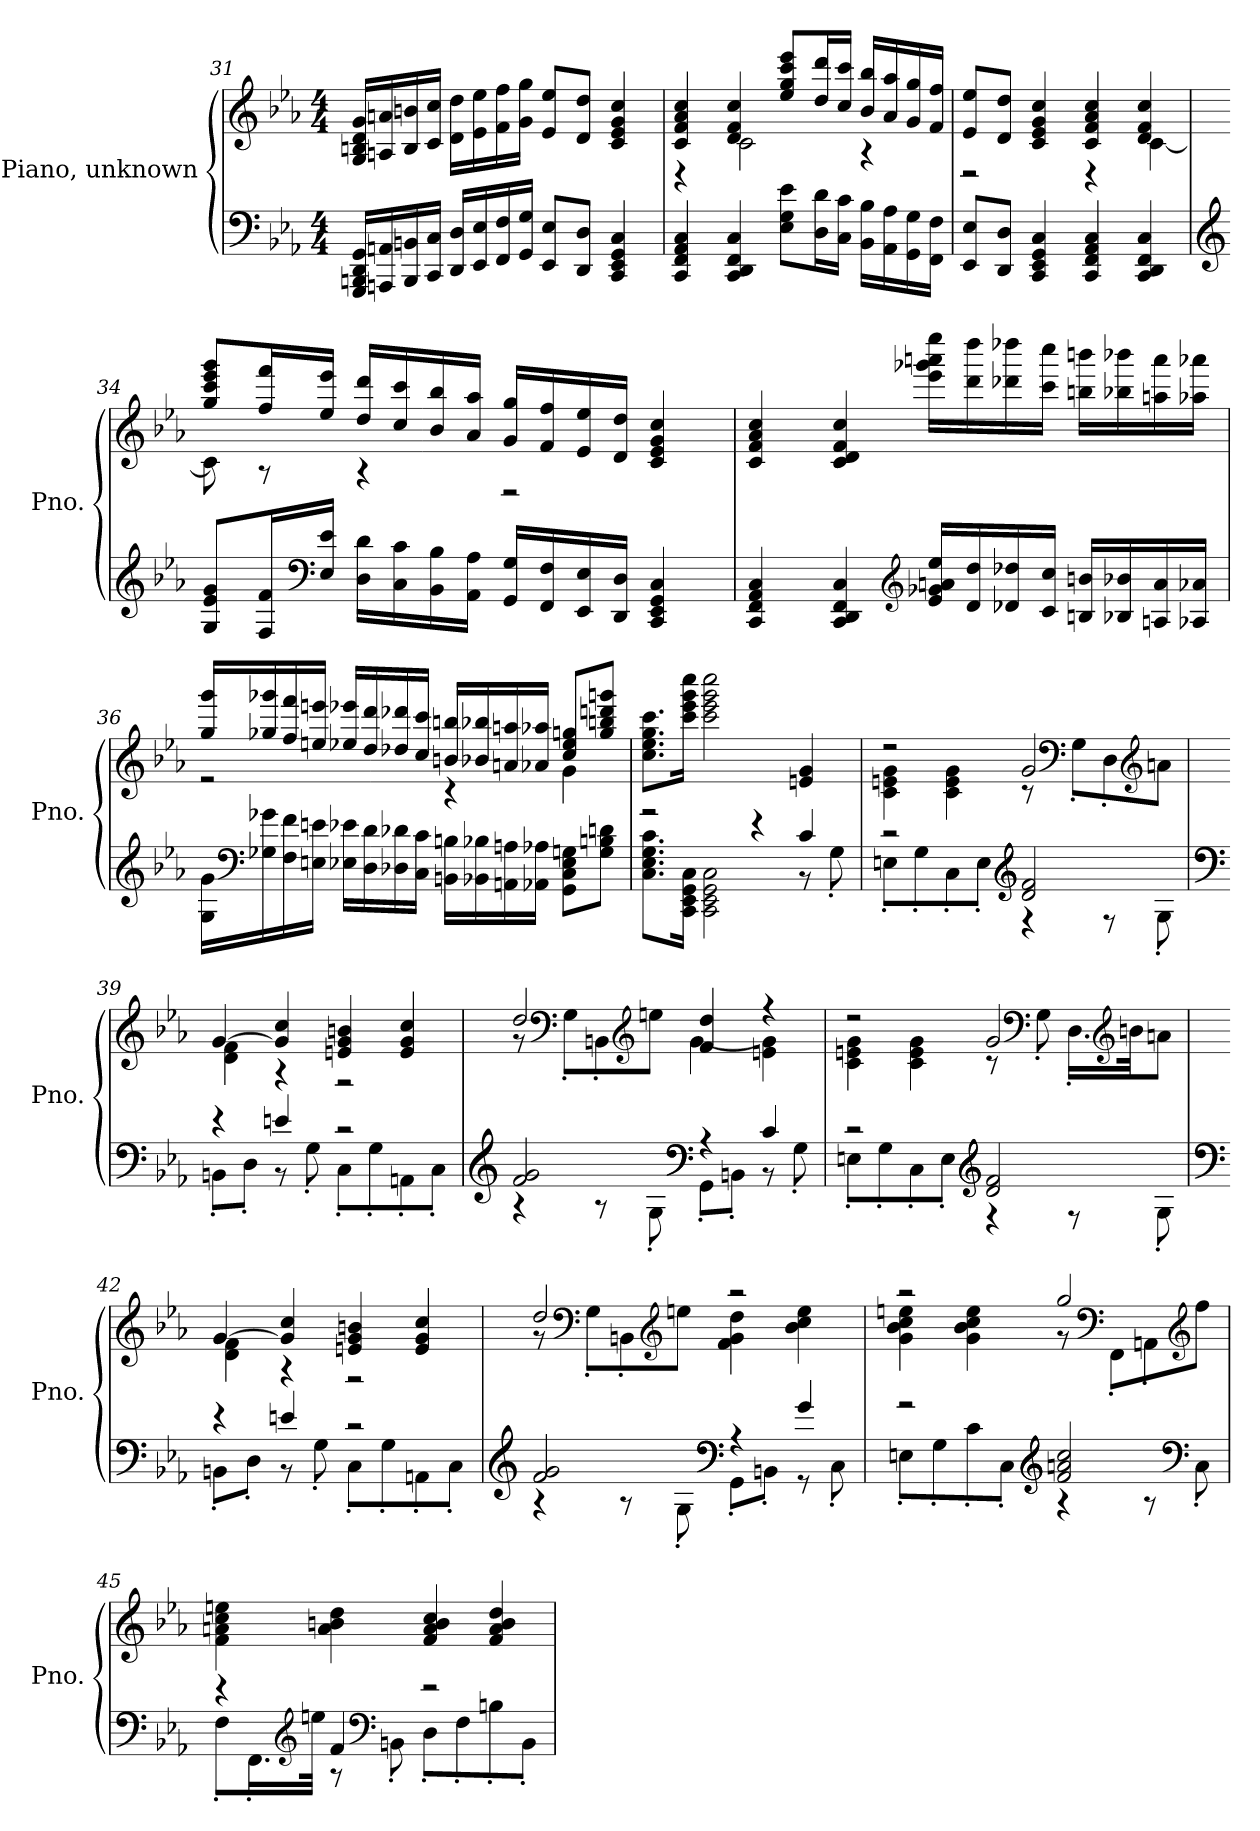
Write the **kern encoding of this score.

**kern	**kern
*part1	*part1
*staff2	*staff1
*I"Piano, unknown	*
*I'Pno.	*
*clefF4	*clefG2
*k[b-e-a-]	*k[b-e-a-]
*M4/4	*M4/4
=31	=31
16GGG/ 16BBBn/ 16DD/ 16GG/LL	16G/ 16Bn/ 16d/ 16g/LL
16AAAn/ 16AAn/	16An/ 16an/
16BBB/ 16BBn/	16B/ 16bn/
16CC/ 16C/JJ	16c/ 16cc/JJ
16DD/ 16D/LL	16d\ 16dd\LL
16EE-/ 16E-/	16e-\ 16ee-\
16FF/ 16F/	16f\ 16ff\
16GG/ 16G/JJ	16g\ 16gg\JJ
8EE-/ 8E-/L	8e-/ 8ee-/L
8DD/ 8D/J	8d/ 8dd/J
4CC/ 4EE-/ 4GG/ 4C/	4c/ 4e-/ 4g/ 4cc/
!!LO:LB:g=z
=32	=32
*	*^
4CC/ 4FF/ 4AA-/ 4C/	4c/ 4f/ 4a-/ 4cc/	4r
4CC/ 4DD/ 4FF/ 4C/	4d/ 4f/ 4cc/	2c\
8E-\ 8G\ 8e-\L	8ee-/ 8gg/ 8ccc/ 8eee-/L	.
16D\ 16d\L	16dd/ 16ddd/L	.
16C\ 16c\JJ	16cc/ 16ccc/JJ	.
16BB-\ 16B-\LL	16b-/ 16bb-/LL	4r
16AA-\ 16A-\	16a-/ 16aa-/	.
16GG\ 16G\	16g/ 16gg/	.
16FF\ 16F\JJ	16f/ 16ff/JJ	.
=33	=33	=33
8EE-/ 8E-/L	8e-/ 8ee-/L	2r
8DD/ 8D/J	8d/ 8dd/J	.
4CC/ 4EE-/ 4GG/ 4C/	4c/ 4e-/ 4g/ 4cc/	.
4CC/ 4FF/ 4AA-/ 4C/	4c/ 4f/ 4a-/ 4cc/	4r
4CC/ 4DD/ 4FF/ 4C/	4d/ 4f/ 4cc/	[4c\
=34	=34	=34
*clefG2	*	*
8G/ 8e-/ 8g/L	8gg/ 8ccc/ 8eee-/ 8ggg/L	8c\]
16F/ 16f/L	16ff/ 16fff/L	8r
*clefF4	*	*
16E-/ 16e-/JJ	16ee-/ 16eee-/JJ	.
16D\ 16d\LL	16dd/ 16ddd/LL	4r
16C\ 16c\	16cc/ 16ccc/	.
16BB-\ 16B-\	16b-/ 16bb-/	.
16AA-\ 16A-\JJ	16a-/ 16aa-/JJ	.
16GG/ 16G/LL	16g/ 16gg/LL	2r
16FF/ 16F/	16f/ 16ff/	.
16EE-/ 16E-/	16e-/ 16ee-/	.
16DD/ 16D/JJ	16d/ 16dd/JJ	.
4CC/ 4EE-/ 4GG/ 4C/	4c/ 4e-/ 4g/ 4cc/	.
*	*v	*v
!!LO:PB:g=z
=35	=35
4CC/ 4FF/ 4AA-/ 4C/	4c/ 4f/ 4a-/ 4cc/
4CC/ 4DD/ 4FF/ 4C/	4c/ 4d/ 4f/ 4cc/
*clefG2	*
16e-/ 16g-X/ 16an/ 16ee-/LL	16eee-\ 16ggg-X\ 16aaan\ 16eeee-\LL
16d/ 16dd/	16ddd\ 16dddd\
16d-X/ 16dd-X/	16ddd-X\ 16dddd-X\
16c/ 16cc/JJ	16ccc\ 16cccc\JJ
16Bn/ 16bn/LL	16bbn\ 16bbbn\LL
16B-X/ 16b-X/	16bb-X\ 16bbb-X\
16An/ 16a/	16aan\ 16aaa\
16A-X/ 16a-X/JJ	16aa-X\ 16aaa-X\JJ
=36	=36
*	*^
16G\ 16g\LL	16gg/ 16ggg/LL	2r
*clefF4	*	*
16G-X\ 16g-X\	16gg-X/ 16ggg-X/	.
16F\ 16f\	16ff/ 16fff/	.
16En\ 16en\JJ	16een/ 16eeen/JJ	.
16E-X\ 16e-X\LL	16ee-X/ 16eee-X/LL	.
16D\ 16d\	16dd/ 16ddd/	.
16D-X\ 16d-X\	16dd-X/ 16ddd-X/	.
16C\ 16c\JJ	16cc/ 16ccc/JJ	.
16BBn\ 16Bn\LL	16bn/ 16bbn/LL	4r
16BB-X\ 16B-X\	16b-X/ 16bb-X/	.
16AAn\ 16An\	16an/ 16aan/	.
16AA-X\ 16A-X\JJ	16a-X/ 16aa-X/JJ	.
8GG\ 8C\ 8E-\ 8Gn\L	8cc/ 8ee-/ 8ggn/L	4g\
8G\ 8Bn\ 8dn\J	8gg/ 8bbn/ 8dddn/ 8gggn/J	.
*	*v	*v
!!LO:LB:g=z
=37	=37
*^	*
2r	8.C\ 8.E-\ 8.G\ 8.c\L	8.cc\ 8.ee-\ 8.gg\ 8.ccc\L
.	16CC\ 16EE-\ 16GG\ 16C\Jk	16ccc\ 16eee-\ 16ggg\ 16cccc\Jk
.	2CC\ 2EE-\ 2GG\ 2C\	2ccc\ 2eee-\ 2ggg\ 2cccc\
4r	.	.
4c/	8r	4en/ 4g/
.	8G'\	.
=38	=38	=38
*	*	*^
2r	8En'\L	2r	4c\ 4en\ 4g\
.	8G'\	.	.
.	8C'\	.	4c\ 4e\ 4g\
.	8E'\J	.	.
*clefG2	*	*	*
2d/ 2f/	4r	2g/	8r
*	*	*clefF4	*
.	.	.	8G'\L
.	8r	.	8D'\
*	*	*clefG2	*
.	8G'\	.	8an\J
=39	=39	=39	=39
*clefF4	*	*	*
4r	8BBn'\L	[4g/	4d\ 4f\
.	8D'\J	.	.
4en/	8r	4g/] 4cc/	4r
.	8G'\	.	.
2r	8C'\L	4en/ 4g/ 4bn/	2r
.	8G'\	.	.
.	8AAn'\	4e/ 4g/ 4cc/	.
.	8C'\J	.	.
!!LO:LB:g=z	!!
=40	=40	=40	=40
*clefG2	*	*	*
2f/ 2g/	4r	2dd/	8r
*	*	*clefF4	*
.	.	.	8G'\L
.	8r	.	8BBn'\
*	*	*clefG2	*
.	8G'\	.	8een\J
*clefF4	*	*	*
4r	8GG'\L	4f/ 4dd/	[4g\
.	8BBn'\J	.	.
4c/	8r	4r	4en\ 4g\]
.	8G'\	.	.
=41	=41	=41	=41
2r	8En'\L	2r	4c\ 4en\ 4g\
.	8G'\	.	.
.	8C'\	.	4c\ 4e\ 4g\
.	8E'\J	.	.
*clefG2	*	*	*
2d/ 2f/	4r	2g/	8r
*	*	*clefF4	*
.	.	.	8G'\
.	8r	.	16.D'\LL
*	*	*clefG2	*
.	.	.	32bn\JK
.	8G'\	.	8an\J
=42	=42	=42	=42
*clefF4	*	*	*
4r	8BBn'\L	[4g/	4d\ 4f\
.	8D'\J	.	.
4en/	8r	4g/] 4cc/	4r
.	8G'\	.	.
2r	8C'\L	4en/ 4g/ 4bn/	2r
.	8G'\	.	.
.	8AAn'\	4e/ 4g/ 4cc/	.
.	8C'\J	.	.
!!LO:LB:g=z	!!
=43	=43	=43	=43
*clefG2	*	*	*
2f/ 2g/	4r	2dd/	8r
*	*	*clefF4	*
.	.	.	8G'\L
.	8r	.	8BBn'\
*	*	*clefG2	*
.	8G'\	.	8een\J
*clefF4	*	*	*
4r	8GG'\L	2r	4f\ 4g\ 4dd\
.	8BBn'\J	.	.
4g/	8r	.	4b-\ 4cc\ 4ee\
.	8C'\	.	.
=44	=44	=44	=44
2r	8En'\L	2r	4g\ 4b-\ 4cc\ 4een\
.	8G'\	.	.
.	8c'\	.	4g\ 4b-\ 4cc\ 4ee\
.	8C'\J	.	.
*clefG2	*	*	*
2f/ 2an/ 2cc/	4r	2gg/	8r
*	*	*clefF4	*
.	.	.	8FF'\L
.	8r	.	8AAn'\
*clefF4	*	*clefG2	*
.	8C'\	.	8ff\J
*	*	*v	*v
!!LO:LB:g=z
=45	=45	=45
4r	8F'\L	4f\ 4an\ 4cc\ 4een\
.	16.FF'\L	.
*clefG2	*	*
.	32een\JJk	.
4f/	8r	4a\ 4bn\ 4dd\
*clefF4	*	*
.	8BBn'\	.
2r	8D'\L	4f/ 4a/ 4b/ 4cc/
.	8F'\	.
.	8Bn'\	4f/ 4a/ 4b/ 4dd/
.	8BB'\J	.
*v	*v	*
=	=
*-	*-
